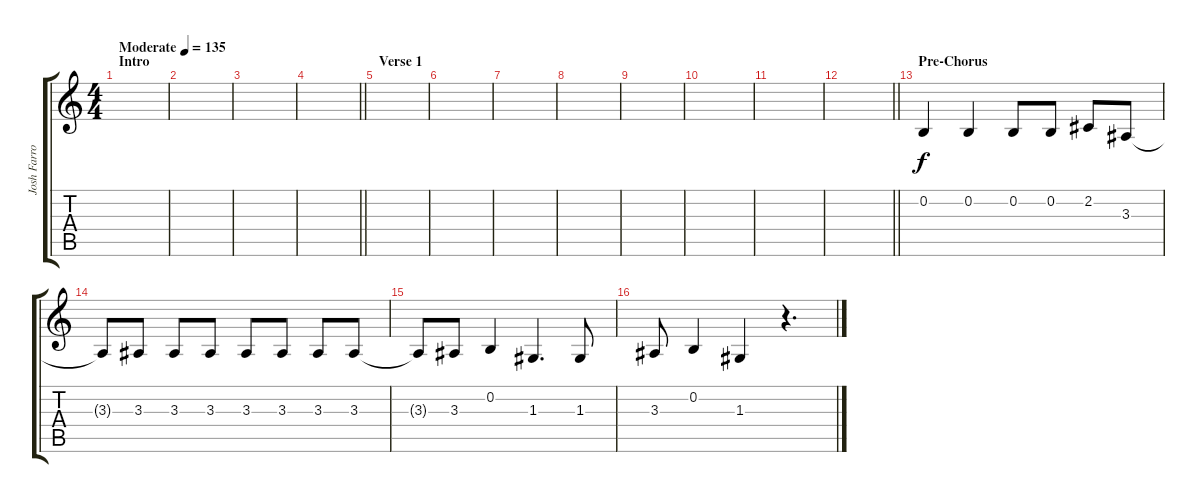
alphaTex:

\track ("Josh Farro (Backup Vocals)" "Josh Farro") {instrument englishhorn}
\staff {score tabs}
\tuning (E4 B3 G3 D3 A2 E2) {hide}
\ts (4 4)
\section ("" "Intro")
\tempo (135 "Moderate")
\clef g2
\ks c
|
|
|
\barLineRight lightlight
|
\section ("" "Verse 1")
|
|
|
|
|
|
|
\barLineRight lightlight
|
\section ("" "Pre-Chorus")
0.2.4 0.2.4 0.2.8 0.2.8 2.2.8 3.3.8 |
3.3{t}.8 3.3.8 3.3.8 3.3.8 3.3.8 3.3.8 3.3.8 3.3.8 |
3.3{t}.8 3.3.8 0.2.4 1.3.4{d} 1.3.8 |
3.3.8 0.2.4 1.3.4 r.4{d}
